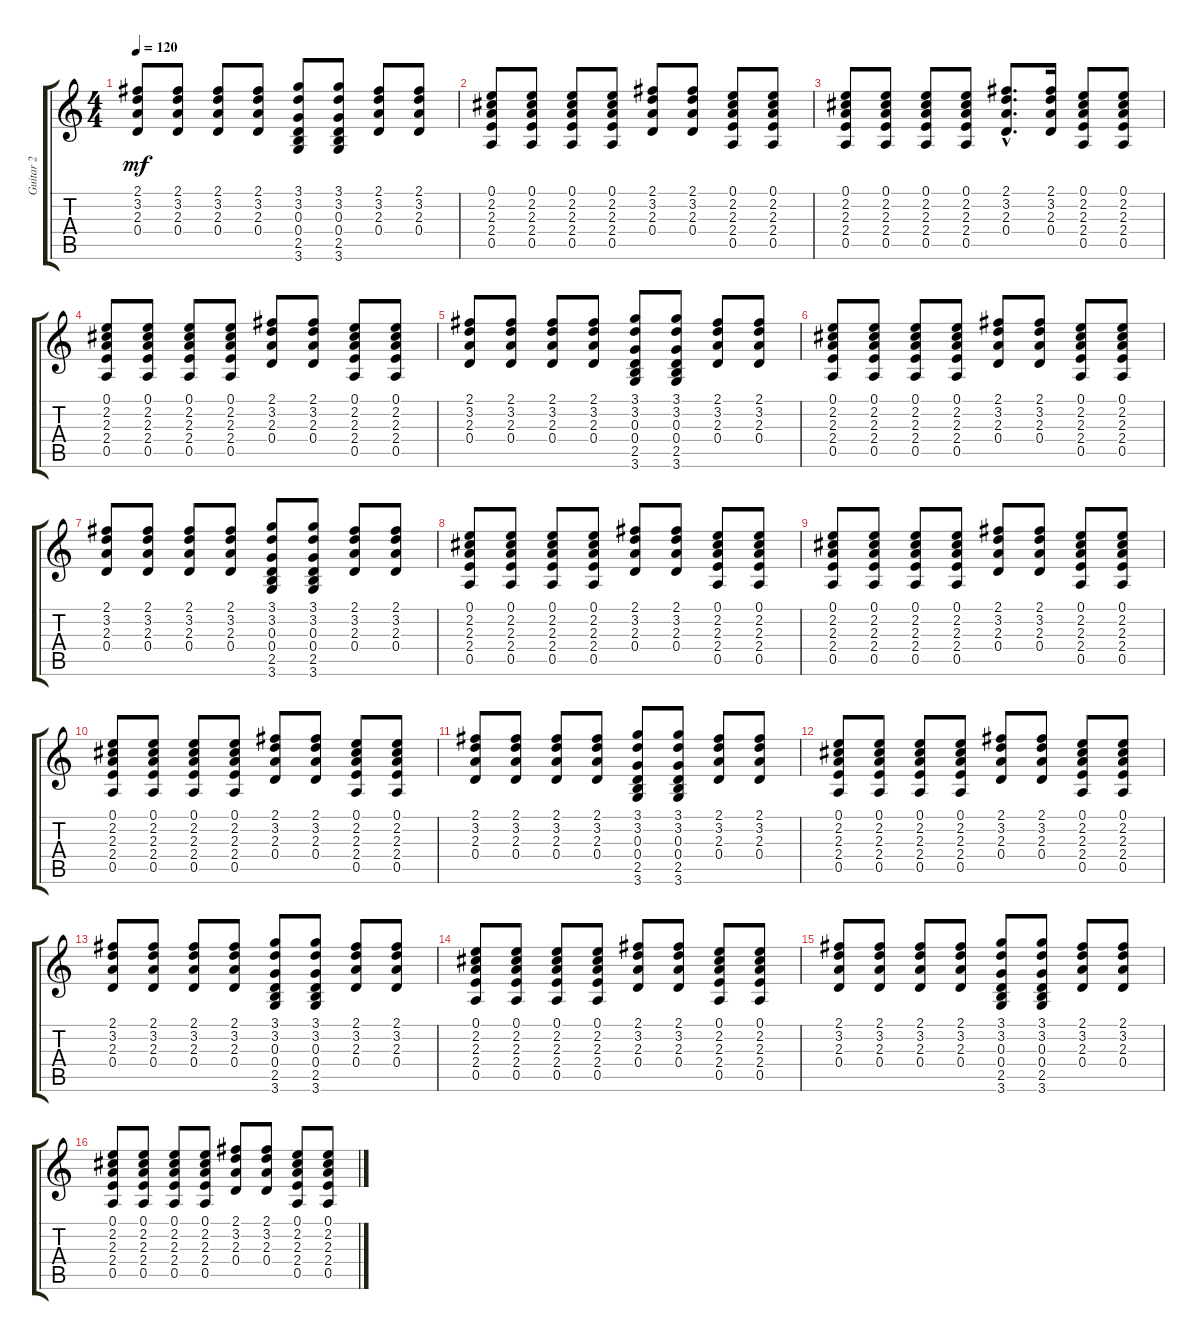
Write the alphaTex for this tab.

\track ("Guitar 2" "Guitar 2") {instrument acousticguitarsteel}
\staff {score tabs}
\tuning (E4 B3 G3 D3 A2 E2) {hide}
\ts (4 4)
\tempo 120
\clef g2
\ks c
(2.1 3.2 2.3 0.4).8{dy mf} (2.1 3.2 2.3 0.4).8 (2.1 3.2 2.3 0.4).8 (2.1 3.2 2.3 0.4).8 (3.1 3.2 0.3 0.4 2.5 3.6).8 (3.1 3.2 0.3 0.4 2.5 3.6).8 (2.1 3.2 2.3 0.4).8 (2.1 3.2 2.3 0.4).8 |
(0.1 2.2 2.3 2.4 0.5).8 (0.1 2.2 2.3 2.4 0.5).8 (0.1 2.2 2.3 2.4 0.5).8 (0.1 2.2 2.3 2.4 0.5).8 (2.1 3.2 2.3 0.4).8 (2.1 3.2 2.3 0.4).8 (0.1 2.2 2.3 2.4 0.5).8 (0.1 2.2 2.3 2.4 0.5).8 |
(0.1 2.2 2.3 2.4 0.5).8 (0.1 2.2 2.3 2.4 0.5).8 (0.1 2.2 2.3 2.4 0.5).8 (0.1 2.2 2.3 2.4 0.5).8 (2.1{hac} 3.2{hac} 2.3{hac} 0.4{hac}).8{d} (2.1 3.2 2.3 0.4).16 (0.1 2.2 2.3 2.4 0.5).8 (0.1 2.2 2.3 2.4 0.5).8 |
(0.1 2.2 2.3 2.4 0.5).8 (0.1 2.2 2.3 2.4 0.5).8 (0.1 2.2 2.3 2.4 0.5).8 (0.1 2.2 2.3 2.4 0.5).8 (2.1 3.2 2.3 0.4).8 (2.1 3.2 2.3 0.4).8 (0.1 2.2 2.3 2.4 0.5).8 (0.1 2.2 2.3 2.4 0.5).8 |
(2.1 3.2 2.3 0.4).8 (2.1 3.2 2.3 0.4).8 (2.1 3.2 2.3 0.4).8 (2.1 3.2 2.3 0.4).8 (3.1 3.2 0.3 0.4 2.5 3.6).8 (3.1 3.2 0.3 0.4 2.5 3.6).8 (2.1 3.2 2.3 0.4).8 (2.1 3.2 2.3 0.4).8 |
(0.1 2.2 2.3 2.4 0.5).8 (0.1 2.2 2.3 2.4 0.5).8 (0.1 2.2 2.3 2.4 0.5).8 (0.1 2.2 2.3 2.4 0.5).8 (2.1 3.2 2.3 0.4).8 (2.1 3.2 2.3 0.4).8 (0.1 2.2 2.3 2.4 0.5).8 (0.1 2.2 2.3 2.4 0.5).8 |
(2.1 3.2 2.3 0.4).8 (2.1 3.2 2.3 0.4).8 (2.1 3.2 2.3 0.4).8 (2.1 3.2 2.3 0.4).8 (3.1 3.2 0.3 0.4 2.5 3.6).8 (3.1 3.2 0.3 0.4 2.5 3.6).8 (2.1 3.2 2.3 0.4).8 (2.1 3.2 2.3 0.4).8 |
(0.1 2.2 2.3 2.4 0.5).8 (0.1 2.2 2.3 2.4 0.5).8 (0.1 2.2 2.3 2.4 0.5).8 (0.1 2.2 2.3 2.4 0.5).8 (2.1 3.2 2.3 0.4).8 (2.1 3.2 2.3 0.4).8 (0.1 2.2 2.3 2.4 0.5).8 (0.1 2.2 2.3 2.4 0.5).8 |
(0.1 2.2 2.3 2.4 0.5).8 (0.1 2.2 2.3 2.4 0.5).8 (0.1 2.2 2.3 2.4 0.5).8 (0.1 2.2 2.3 2.4 0.5).8 (2.1 3.2 2.3 0.4).8 (2.1 3.2 2.3 0.4).8 (0.1 2.2 2.3 2.4 0.5).8 (0.1 2.2 2.3 2.4 0.5).8 |
(0.1 2.2 2.3 2.4 0.5).8 (0.1 2.2 2.3 2.4 0.5).8 (0.1 2.2 2.3 2.4 0.5).8 (0.1 2.2 2.3 2.4 0.5).8 (2.1 3.2 2.3 0.4).8 (2.1 3.2 2.3 0.4).8 (0.1 2.2 2.3 2.4 0.5).8 (0.1 2.2 2.3 2.4 0.5).8 |
(2.1 3.2 2.3 0.4).8 (2.1 3.2 2.3 0.4).8 (2.1 3.2 2.3 0.4).8 (2.1 3.2 2.3 0.4).8 (3.1 3.2 0.3 0.4 2.5 3.6).8 (3.1 3.2 0.3 0.4 2.5 3.6).8 (2.1 3.2 2.3 0.4).8 (2.1 3.2 2.3 0.4).8 |
(0.1 2.2 2.3 2.4 0.5).8 (0.1 2.2 2.3 2.4 0.5).8 (0.1 2.2 2.3 2.4 0.5).8 (0.1 2.2 2.3 2.4 0.5).8 (2.1 3.2 2.3 0.4).8 (2.1 3.2 2.3 0.4).8 (0.1 2.2 2.3 2.4 0.5).8 (0.1 2.2 2.3 2.4 0.5).8 |
(2.1 3.2 2.3 0.4).8 (2.1 3.2 2.3 0.4).8 (2.1 3.2 2.3 0.4).8 (2.1 3.2 2.3 0.4).8 (3.1 3.2 0.3 0.4 2.5 3.6).8 (3.1 3.2 0.3 0.4 2.5 3.6).8 (2.1 3.2 2.3 0.4).8 (2.1 3.2 2.3 0.4).8 |
(0.1 2.2 2.3 2.4 0.5).8 (0.1 2.2 2.3 2.4 0.5).8 (0.1 2.2 2.3 2.4 0.5).8 (0.1 2.2 2.3 2.4 0.5).8 (2.1 3.2 2.3 0.4).8 (2.1 3.2 2.3 0.4).8 (0.1 2.2 2.3 2.4 0.5).8 (0.1 2.2 2.3 2.4 0.5).8 |
(2.1 3.2 2.3 0.4).8 (2.1 3.2 2.3 0.4).8 (2.1 3.2 2.3 0.4).8 (2.1 3.2 2.3 0.4).8 (3.1 3.2 0.3 0.4 2.5 3.6).8 (3.1 3.2 0.3 0.4 2.5 3.6).8 (2.1 3.2 2.3 0.4).8 (2.1 3.2 2.3 0.4).8 |
(0.1 2.2 2.3 2.4 0.5).8 (0.1 2.2 2.3 2.4 0.5).8 (0.1 2.2 2.3 2.4 0.5).8 (0.1 2.2 2.3 2.4 0.5).8 (2.1 3.2 2.3 0.4).8 (2.1 3.2 2.3 0.4).8 (0.1 2.2 2.3 2.4 0.5).8 (0.1 2.2 2.3 2.4 0.5).8
